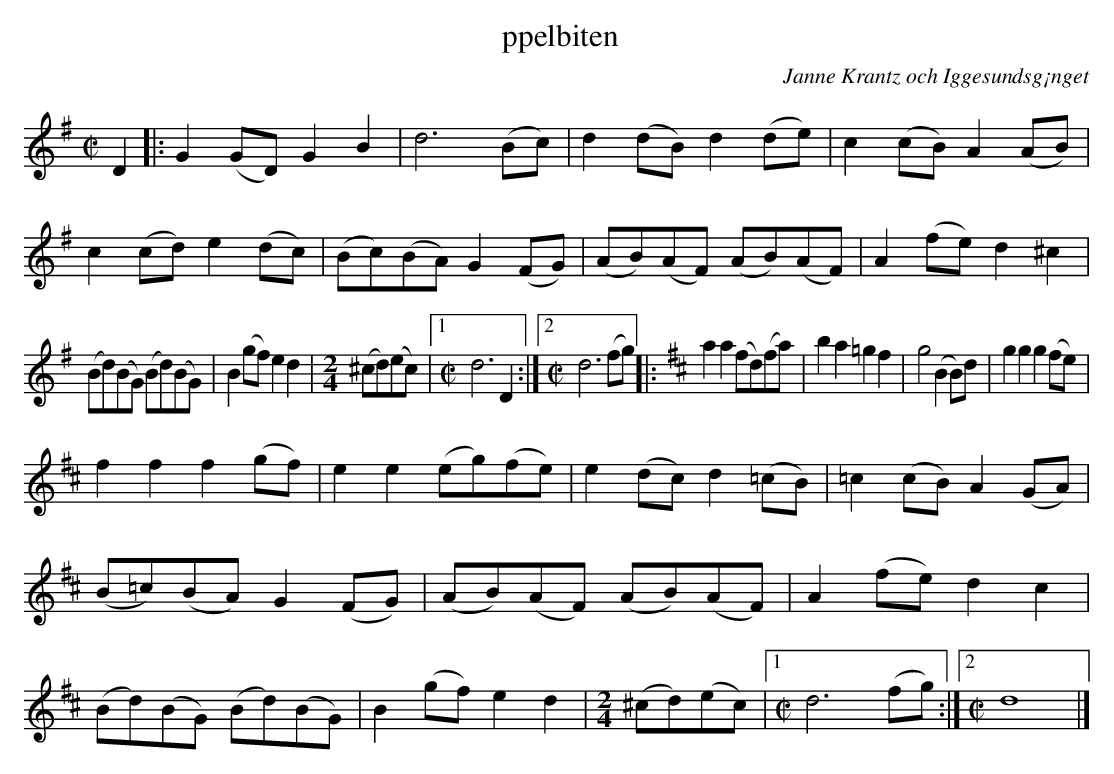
X:1
T: ppelbiten
C:Janne Krantz och Iggesundsg¡nget
M:C|
L:1/8
K:G
D2 |: G2(GD) G2B2 | d6     (Bc) | d2(dB) d2(de) | c2(cB) A2(AB) |
c2(cd) e2(dc) | (Bc)(BA) G2(FG) | (AB)(AF) (AB)(AF) | A2(fe) d2^c2 |
(Bd)(BG) (Bd)(BG) | B2(gf) e2d2 | [M:2/4] (^cd)(ec) |1 [M:C|] d6 D2 :|2 [M:C|] d6 (fg) ||:[K:D] a2a2 (fd)(fa) | b2a2=g2f2 | g4 (B2B)d | g2g2 g2(fe) |
f2f2 f2(gf) | e2e2 (eg)(fe) | e2(dc) d2(=cB) | =c2(cB) A2(GA) |
(B=c)(BA) G2(FG) | (AB)(AF) (AB)(AF) | A2(fe) d2c2 |
(Bd)(BG) (Bd)(BG) | B2(gf) e2d2 | [M:2/4] (^cd)(ec) |1 [M:C|] d6 (fg) :|2 [M:C|] d8 |]
